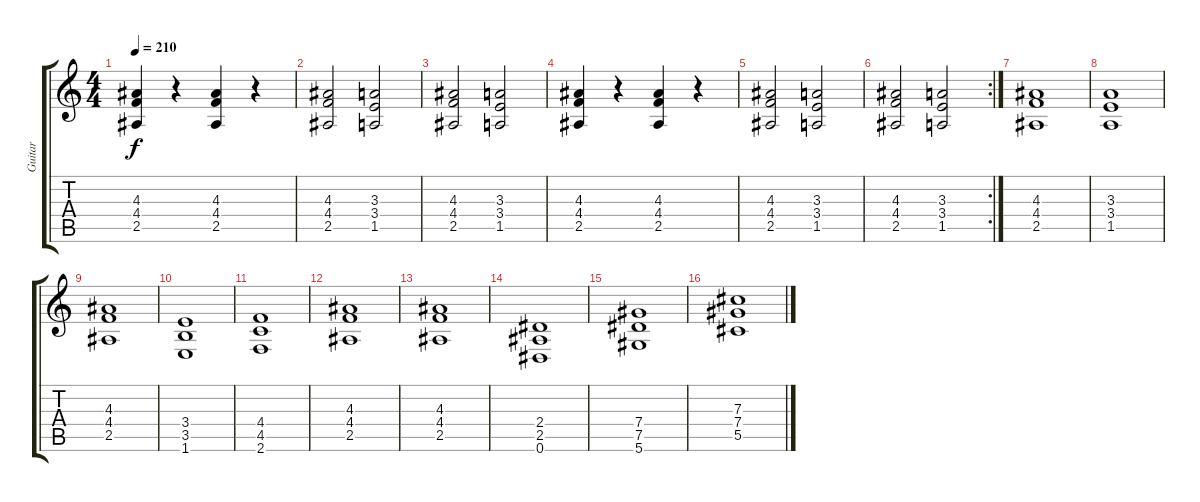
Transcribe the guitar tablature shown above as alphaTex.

\track ("Guitar" "Guitar") {instrument distortionguitar}
\staff {score tabs}
\tuning (Eb4 Bb3 Gb3 Db3 Ab2 Eb2) {hide}
\ts (4 4)
\tempo 210
\clef g2
\ks c
(4.3 4.4 2.5).4{dy f instrument distortionguitar} r.4 (4.3 4.4 2.5).4 r.4 |
(4.3 4.4 2.5).2 (3.3 3.4 1.5).2 |
(4.3 4.4 2.5).2 (3.3 3.4 1.5).2 |
(4.3 4.4 2.5).4 r.4 (4.3 4.4 2.5).4 r.4 |
(4.3 4.4 2.5).2 (3.3 3.4 1.5).2 |
\rc 2
(4.3 4.4 2.5).2 (3.3 3.4 1.5).2 |
(4.3 4.4 2.5).1 |
(3.3 3.4 1.5).1 |
(4.3 4.4 2.5).1 |
(3.4 3.5 1.6).1 |
(4.4 4.5 2.6).1 |
(4.3 4.4 2.5).1 |
(4.3 4.4 2.5).1 |
(2.4 2.5 0.6).1 |
(7.4 7.5 5.6).1 |
(7.3 7.4 5.5).1
